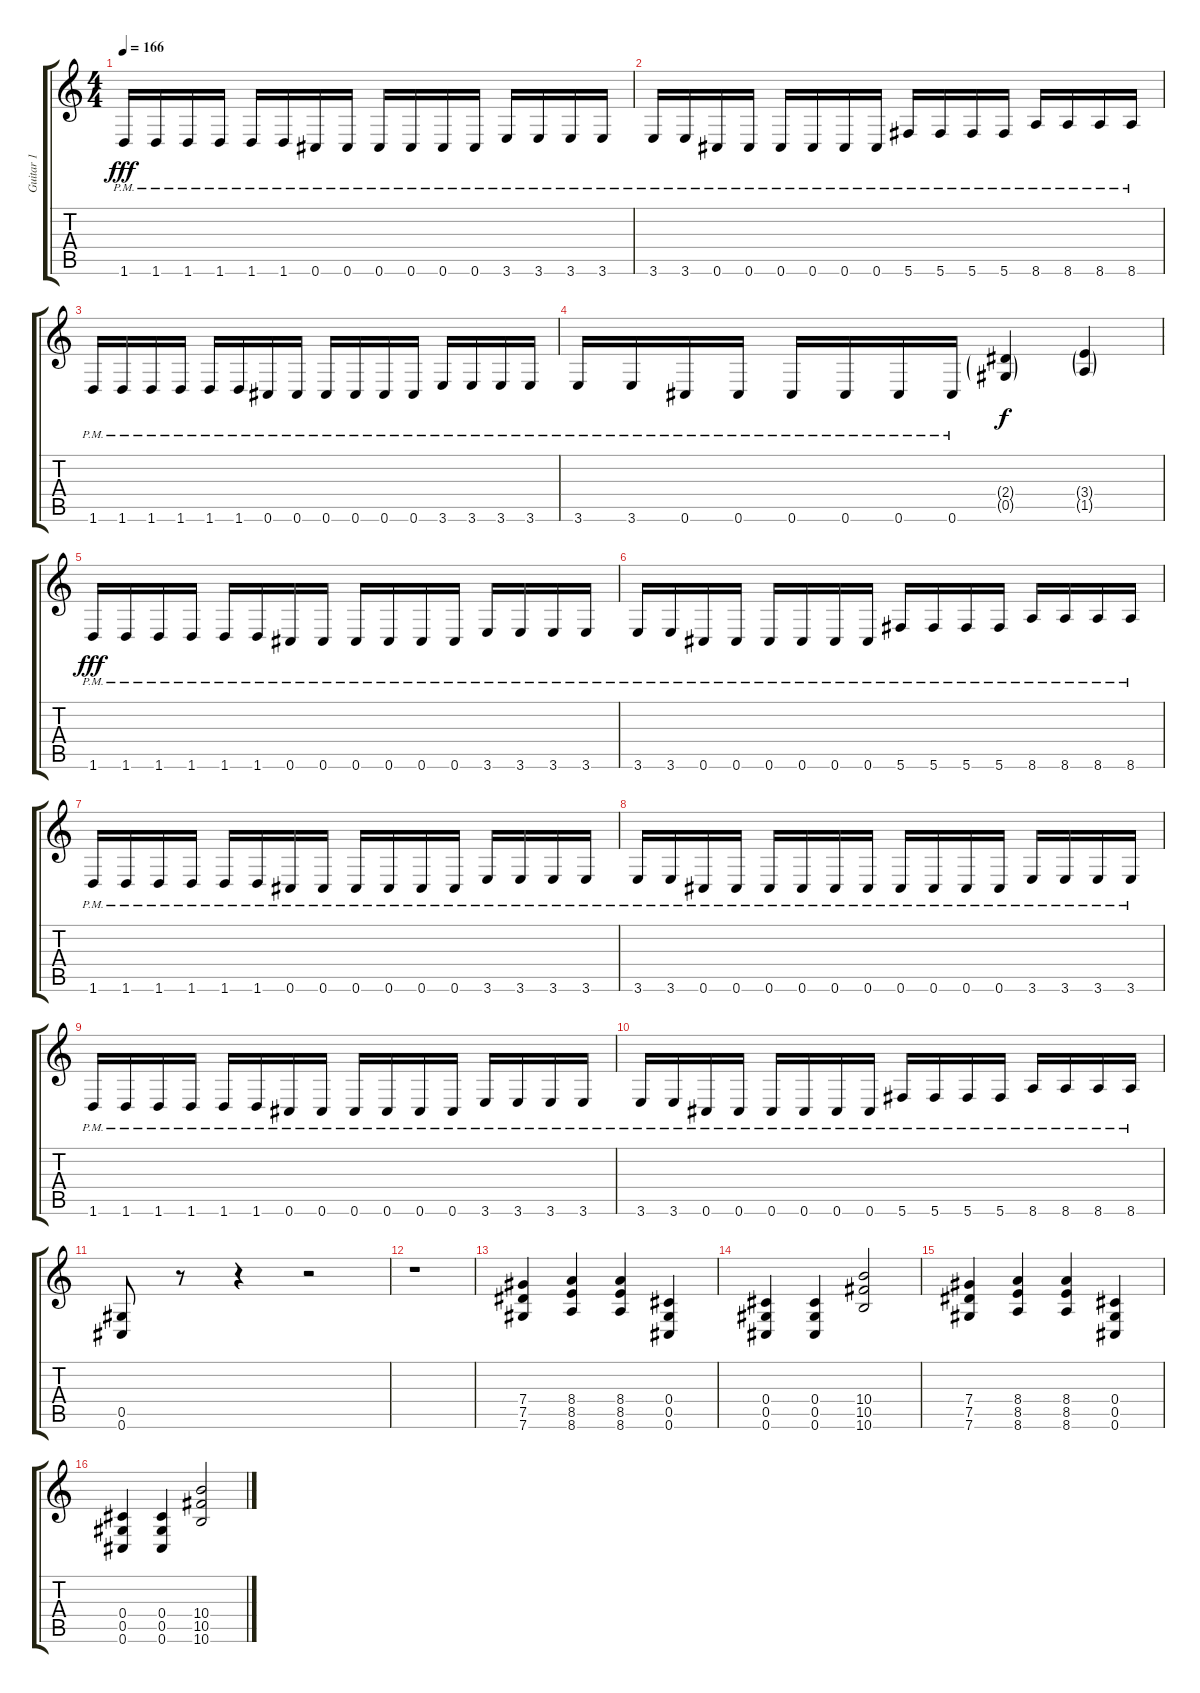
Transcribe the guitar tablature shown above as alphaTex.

\track ("Guitar 1" "Guitar 1") {instrument distortionguitar}
\staff {score tabs}
\tuning (Eb4 Bb3 Gb3 Db3 Ab2 Db2) {hide}
\ts (4 4)
\tempo 166
\clef g2
\ks c
1.6{pm}.16{dy fff} 1.6{pm}.16 1.6{pm}.16 1.6{pm}.16 1.6{pm}.16 1.6{pm}.16 0.6{pm}.16 0.6{pm}.16 0.6{pm}.16 0.6{pm}.16 0.6{pm}.16 0.6{pm}.16 3.6{pm}.16 3.6{pm}.16 3.6{pm}.16 3.6{pm}.16 |
3.6{pm}.16 3.6{pm}.16 0.6{pm}.16 0.6{pm}.16 0.6{pm}.16 0.6{pm}.16 0.6{pm}.16 0.6{pm}.16 5.6{pm}.16 5.6{pm}.16 5.6{pm}.16 5.6{pm}.16 8.6{pm}.16 8.6{pm}.16 8.6{pm}.16 8.6{pm}.16 |
1.6{pm}.16 1.6{pm}.16 1.6{pm}.16 1.6{pm}.16 1.6{pm}.16 1.6{pm}.16 0.6{pm}.16 0.6{pm}.16 0.6{pm}.16 0.6{pm}.16 0.6{pm}.16 0.6{pm}.16 3.6{pm}.16 3.6{pm}.16 3.6{pm}.16 3.6{pm}.16 |
3.6{pm}.16 3.6{pm}.16 0.6{pm}.16 0.6{pm}.16 0.6{pm}.16 0.6{pm}.16 0.6{pm}.16 0.6{pm}.16 (2.4{g} 0.5{g}).4{dy f} (3.4{g} 1.5{g}).4 |
1.6{pm}.16{dy fff} 1.6{pm}.16 1.6{pm}.16 1.6{pm}.16 1.6{pm}.16 1.6{pm}.16 0.6{pm}.16 0.6{pm}.16 0.6{pm}.16 0.6{pm}.16 0.6{pm}.16 0.6{pm}.16 3.6{pm}.16 3.6{pm}.16 3.6{pm}.16 3.6{pm}.16 |
3.6{pm}.16 3.6{pm}.16 0.6{pm}.16 0.6{pm}.16 0.6{pm}.16 0.6{pm}.16 0.6{pm}.16 0.6{pm}.16 5.6{pm}.16 5.6{pm}.16 5.6{pm}.16 5.6{pm}.16 8.6{pm}.16 8.6{pm}.16 8.6{pm}.16 8.6{pm}.16 |
1.6{pm}.16 1.6{pm}.16 1.6{pm}.16 1.6{pm}.16 1.6{pm}.16 1.6{pm}.16 0.6{pm}.16 0.6{pm}.16 0.6{pm}.16 0.6{pm}.16 0.6{pm}.16 0.6{pm}.16 3.6{pm}.16 3.6{pm}.16 3.6{pm}.16 3.6{pm}.16 |
3.6{pm}.16 3.6{pm}.16 0.6{pm}.16 0.6{pm}.16 0.6{pm}.16 0.6{pm}.16 0.6{pm}.16 0.6{pm}.16 0.6{pm}.16 0.6{pm}.16 0.6{pm}.16 0.6{pm}.16 3.6{pm}.16 3.6{pm}.16 3.6{pm}.16 3.6{pm}.16 |
1.6{pm}.16 1.6{pm}.16 1.6{pm}.16 1.6{pm}.16 1.6{pm}.16 1.6{pm}.16 0.6{pm}.16 0.6{pm}.16 0.6{pm}.16 0.6{pm}.16 0.6{pm}.16 0.6{pm}.16 3.6{pm}.16 3.6{pm}.16 3.6{pm}.16 3.6{pm}.16 |
3.6{pm}.16 3.6{pm}.16 0.6{pm}.16 0.6{pm}.16 0.6{pm}.16 0.6{pm}.16 0.6{pm}.16 0.6{pm}.16 5.6{pm}.16 5.6{pm}.16 5.6{pm}.16 5.6{pm}.16 8.6{pm}.16 8.6{pm}.16 8.6{pm}.16 8.6{pm}.16 |
(0.5 0.6).8 r.8 r.4 r.2 |
r.1 |
(7.4 7.5 7.6).4 (8.4 8.5 8.6).4 (8.4 8.5 8.6).4 (0.4 0.5 0.6).4 |
(0.4 0.5 0.6).4 (0.4 0.5 0.6).4 (10.4 10.5 10.6).2 |
(7.4 7.5 7.6).4 (8.4 8.5 8.6).4 (8.4 8.5 8.6).4 (0.4 0.5 0.6).4 |
(0.4 0.5 0.6).4 (0.4 0.5 0.6).4 (10.4 10.5 10.6).2
